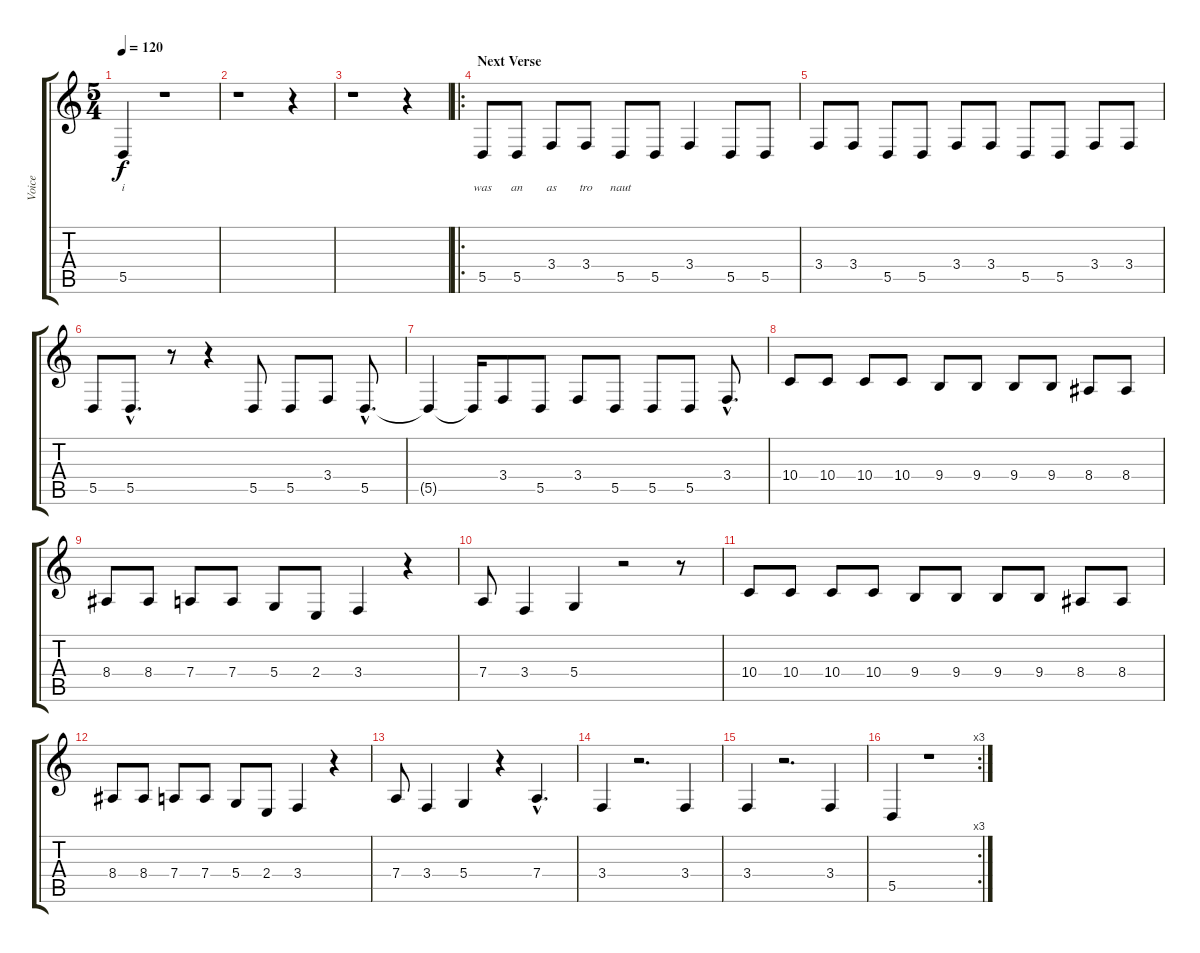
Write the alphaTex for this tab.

\track ("Voice" "Voice") {instrument flute}
\staff {score tabs}
\tuning (E4 B3 G3 D3 A2 E2) {hide}
\ts (5 4)
\tempo 120
\clef g2
\ks c
5.5.4{lyrics (0 "i") lyrics (1 "") lyrics (2 "") lyrics (3 "") lyrics (4 "") dy f} r.1 |
r.1 r.4 |
r.1 r.4 |
\ro
\section ("" "Next Verse")
5.5.8{lyrics (0 "was") lyrics (1 "") lyrics (2 "") lyrics (3 "") lyrics (4 "")} 5.5.8{lyrics (0 "an") lyrics (1 "") lyrics (2 "") lyrics (3 "") lyrics (4 "")} 3.4.8{lyrics (0 "as") lyrics (1 "") lyrics (2 "") lyrics (3 "") lyrics (4 "")} 3.4.8{lyrics (0 "tro") lyrics (1 "") lyrics (2 "") lyrics (3 "") lyrics (4 "")} 5.5.8{lyrics (0 "naut") lyrics (1 "") lyrics (2 "") lyrics (3 "") lyrics (4 "")} 5.5.8 3.4.4 5.5.8 5.5.8 |
3.4.8 3.4.8 5.5.8 5.5.8 3.4.8 3.4.8 5.5.8 5.5.8 3.4.8 3.4.8 |
5.5.8 5.5{hac}.8{d} r.8 r.4 5.5.8 5.5.8 3.4.8 5.5{hac}.8{d} |
5.5{t}.4 5.5{t}.16 3.4.8 5.5.8 3.4.8 5.5.8 5.5.8 5.5.8 3.4{hac}.8{d} |
10.4.8 10.4.8 10.4.8 10.4.8 9.4.8 9.4.8 9.4.8 9.4.8 8.4.8 8.4.8 |
8.4.8 8.4.8 7.4.8 7.4.8 5.4.8 2.4.8 3.4.4 r.4 |
7.4.8 3.4.4 5.4.4 r.2 r.8 |
10.4.8 10.4.8 10.4.8 10.4.8 9.4.8 9.4.8 9.4.8 9.4.8 8.4.8 8.4.8 |
8.4.8 8.4.8 7.4.8 7.4.8 5.4.8 2.4.8 3.4.4 r.4 |
7.4.8 3.4.4 5.4.4 r.4 7.4{hac}.4{d} |
3.4.4 r.2{d} 3.4.4 |
3.4.4 r.2{d} 3.4.4 |
\rc 3
5.5.4 r.1
